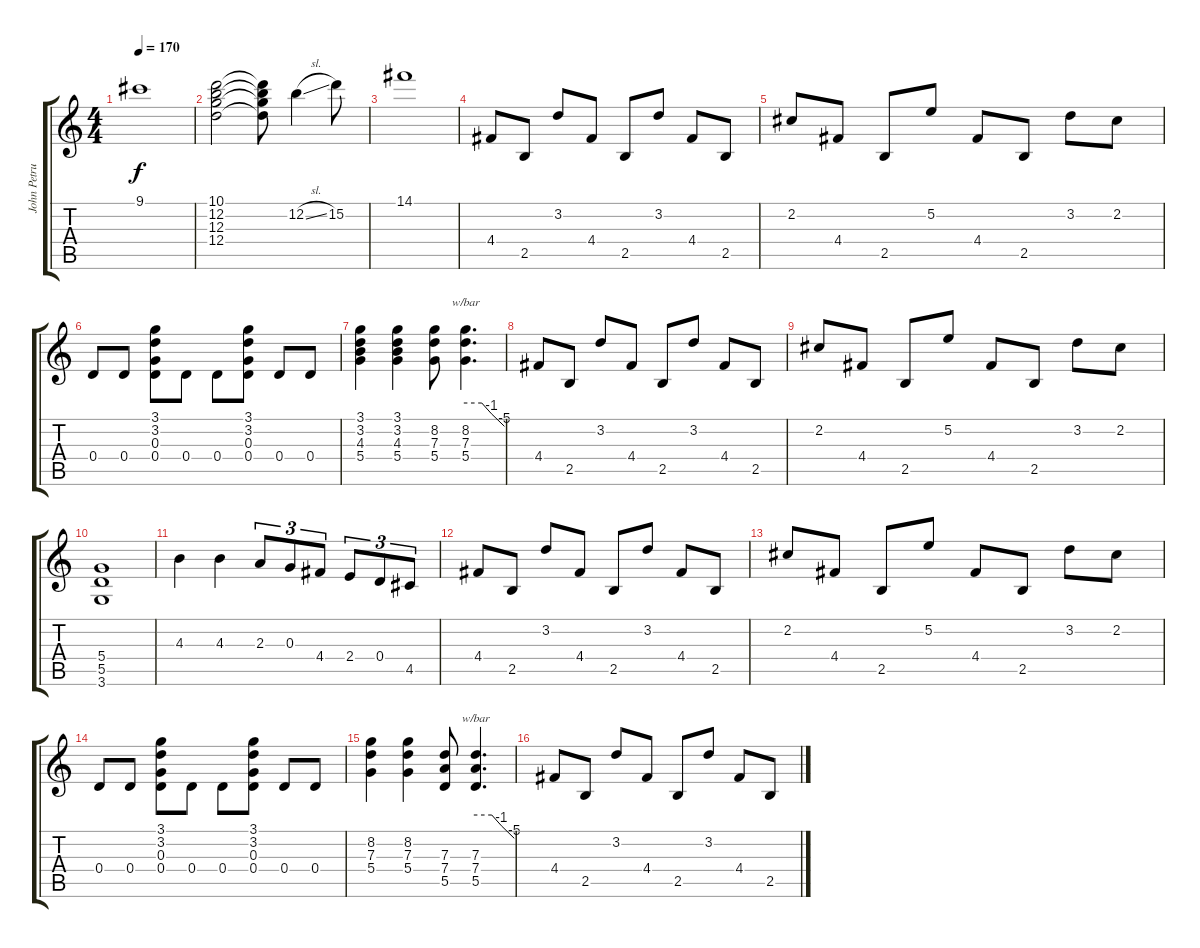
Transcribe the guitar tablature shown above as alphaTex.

\track ("John Petrucci" "John Petru") {instrument distortionguitar}
\staff {score tabs}
\tuning (E4 B3 G3 D3 A2 E2) {hide}
\ts (4 4)
\tempo 170
\clef g2
\ks c
9.1.1{dy f} |
(10.1 12.2 12.3 12.4).2 (10.1{t} 12.2{t} 12.3{t} 12.4{t}).8 12.2{sl}.4 15.2.8 |
14.1.1 |
4.4.8 2.5.8 3.2.8 4.4.8 2.5.8 3.2.8 4.4.8 2.5.8 |
2.2.8 4.4.8 2.5.8 5.2.8 4.4.8 2.5.8 3.2.8 2.2.8 |
0.4.8 0.4.8 (3.1 3.2 0.3 0.4).8 0.4.8 0.4.8 (3.1 3.2 0.3 0.4).8 0.4.8 0.4.8 |
(3.1 3.2 4.3 5.4).4 (3.1 3.2 4.3 5.4).4 (8.2 7.3 5.4).8 (8.2 7.3 5.4).4{d tbe (custom default 0 0 25 0 40 -4 60 -20)} |
4.4.8 2.5.8 3.2.8 4.4.8 2.5.8 3.2.8 4.4.8 2.5.8 |
2.2.8 4.4.8 2.5.8 5.2.8 4.4.8 2.5.8 3.2.8 2.2.8 |
(5.4 5.5 3.6).1 |
4.3.4 4.3.4 2.3.8{tu (3 2)} 0.3.8{tu (3 2)} 4.4.8{tu (3 2)} 2.4.8{tu (3 2)} 0.4.8{tu (3 2)} 4.5.8{tu (3 2)} |
4.4.8 2.5.8 3.2.8 4.4.8 2.5.8 3.2.8 4.4.8 2.5.8 |
2.2.8 4.4.8 2.5.8 5.2.8 4.4.8 2.5.8 3.2.8 2.2.8 |
0.4.8 0.4.8 (3.1 3.2 0.3 0.4).8 0.4.8 0.4.8 (3.1 3.2 0.3 0.4).8 0.4.8 0.4.8 |
(8.2 7.3 5.4).4 (8.2 7.3 5.4).4 (7.3 7.4 5.5).8 (7.3 7.4 5.5).4{d tbe (custom default 0 0 25 0 40 -4 60 -20)} |
4.4.8 2.5.8 3.2.8 4.4.8 2.5.8 3.2.8 4.4.8 2.5.8
